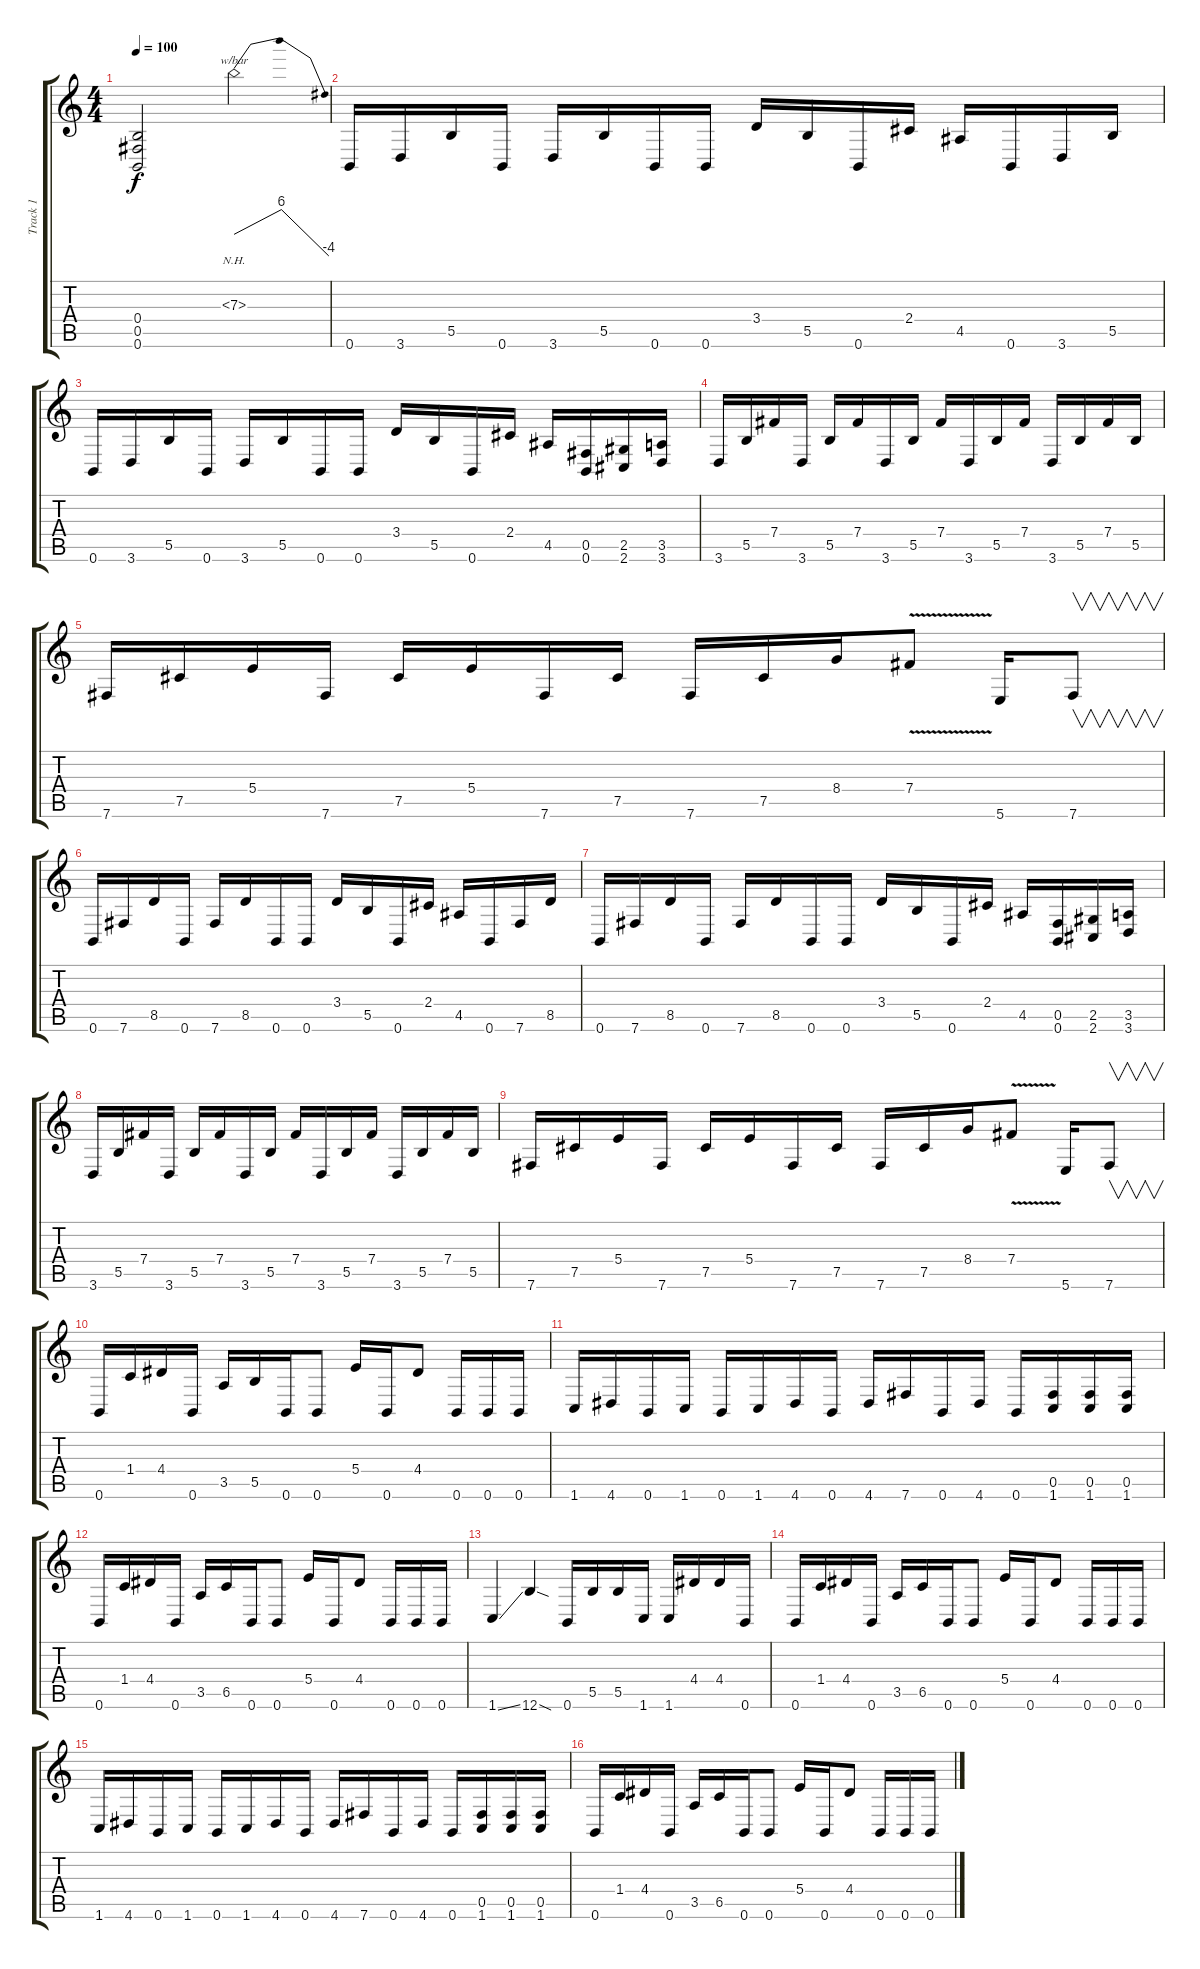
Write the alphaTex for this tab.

\track ("Track 1" "Track 1") {instrument distortionguitar}
\staff {score tabs}
\tuning (Db4 Ab3 E3 B2 Gb2 B1) {hide}
\ts (4 4)
\tempo 100
\clef g2
\ks c
(0.4 0.5 0.6).2{dy f} 7.3{nh}.2{tbe (dip default 0 0 4 24 60 -16)} |
0.6.16 3.6.16 5.5.16 0.6.16 3.6.16 5.5.16 0.6.16 0.6.16 3.4.16 5.5.16 0.6.16 2.4.16 4.5.16 0.6.16 3.6.16 5.5.16 |
0.6.16 3.6.16 5.5.16 0.6.16 3.6.16 5.5.16 0.6.16 0.6.16 3.4.16 5.5.16 0.6.16 2.4.16 4.5.16 (0.5 0.6).16 (2.5 2.6).16 (3.5 3.6).16 |
3.6.16 5.5.16 7.4.16 3.6.16 5.5.16 7.4.16 3.6.16 5.5.16 7.4.16 3.6.16 5.5.16 7.4.16 3.6.16 5.5.16 7.4.16 5.5.16 |
7.6.16 7.5.16 5.4.16 7.6.16 7.5.16 5.4.16 7.6.16 7.5.16 7.6.16 7.5.16 8.4.16 7.4{v}.8 5.6.16 7.6.8{v} |
0.6.16 7.6.16 8.5.16 0.6.16 7.6.16 8.5.16 0.6.16 0.6.16 3.4.16 5.5.16 0.6.16 2.4.16 4.5.16 0.6.16 7.6.16 8.5.16 |
0.6.16 7.6.16 8.5.16 0.6.16 7.6.16 8.5.16 0.6.16 0.6.16 3.4.16 5.5.16 0.6.16 2.4.16 4.5.16 (0.5 0.6).16 (2.5 2.6).16 (3.5 3.6).16 |
3.6.16 5.5.16 7.4.16 3.6.16 5.5.16 7.4.16 3.6.16 5.5.16 7.4.16 3.6.16 5.5.16 7.4.16 3.6.16 5.5.16 7.4.16 5.5.16 |
7.6.16 7.5.16 5.4.16 7.6.16 7.5.16 5.4.16 7.6.16 7.5.16 7.6.16 7.5.16 8.4.16 7.4{v}.8 5.6.16 7.6.8{v} |
0.6.16 1.4.16 4.4.16 0.6.16 3.5.16 5.5.16 0.6.16 0.6.8 5.4.16 0.6.16 4.4.8 0.6.16 0.6.16 0.6.16 |
1.6.16 4.6.16 0.6.16 1.6.16 0.6.16 1.6.16 4.6.16 0.6.16 4.6.16 7.6.16 0.6.16 4.6.16 0.6.16 (0.5 1.6).16 (0.5 1.6).16 (0.5 1.6).16 |
0.6.16 1.4.16 4.4.16 0.6.16 3.5.16 6.5.16 0.6.16 0.6.8 5.4.16 0.6.16 4.4.8 0.6.16 0.6.16 0.6.16 |
1.6{ss}.4 12.6{sod}.4 0.6.16 5.5.16 5.5.16 1.6.16 1.6.16 4.4.16 4.4.16 0.6.16 |
0.6.16 1.4.16 4.4.16 0.6.16 3.5.16 6.5.16 0.6.16 0.6.8 5.4.16 0.6.16 4.4.8 0.6.16 0.6.16 0.6.16 |
1.6.16 4.6.16 0.6.16 1.6.16 0.6.16 1.6.16 4.6.16 0.6.16 4.6.16 7.6.16 0.6.16 4.6.16 0.6.16 (0.5 1.6).16 (0.5 1.6).16 (0.5 1.6).16 |
0.6.16 1.4.16 4.4.16 0.6.16 3.5.16 6.5.16 0.6.16 0.6.8 5.4.16 0.6.16 4.4.8 0.6.16 0.6.16 0.6.16
